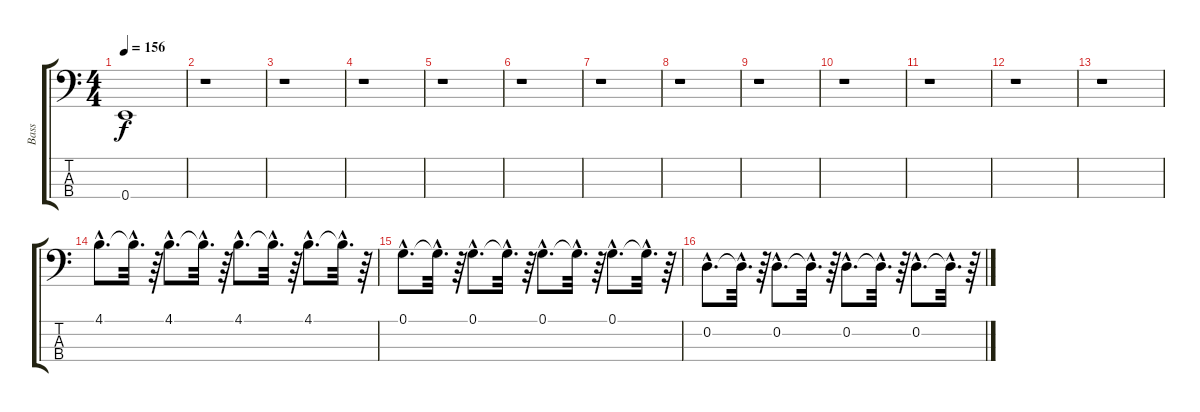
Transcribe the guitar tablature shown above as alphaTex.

\track ("Bass" "Bass") {instrument electricbasspick}
\staff {score tabs}
\tuning (G2 D2 A1 E1) {hide}
\ts (4 4)
\tempo 156
\clef f4
\ks c
0.4{t}.1{dy f} |
r.1 |
r.1 |
r.1 |
r.1 |
r.1 |
r.1 |
r.1 |
r.1 |
r.1 |
r.1 |
r.1 |
r.1 |
4.1{hac}.8{d} 4.1{hac t}.32{d} r.64 4.1{hac}.8{d} 4.1{hac t}.32{d} r.64 4.1{hac}.8{d} 4.1{hac t}.32{d} r.64 4.1{hac}.8{d} 4.1{hac t}.32{d} r.64 |
0.1{hac}.8{d} 0.1{hac t}.32{d} r.64 0.1{hac}.8{d} 0.1{hac t}.32{d} r.64 0.1{hac}.8{d} 0.1{hac t}.32{d} r.64 0.1{hac}.8{d} 0.1{hac t}.32{d} r.64 |
0.2{hac}.8{d} 0.2{hac t}.32{d} r.64 0.2{hac}.8{d} 0.2{hac t}.32{d} r.64 0.2{hac}.8{d} 0.2{hac t}.32{d} r.64 0.2{hac}.8{d} 0.2{hac t}.32{d} r.64
